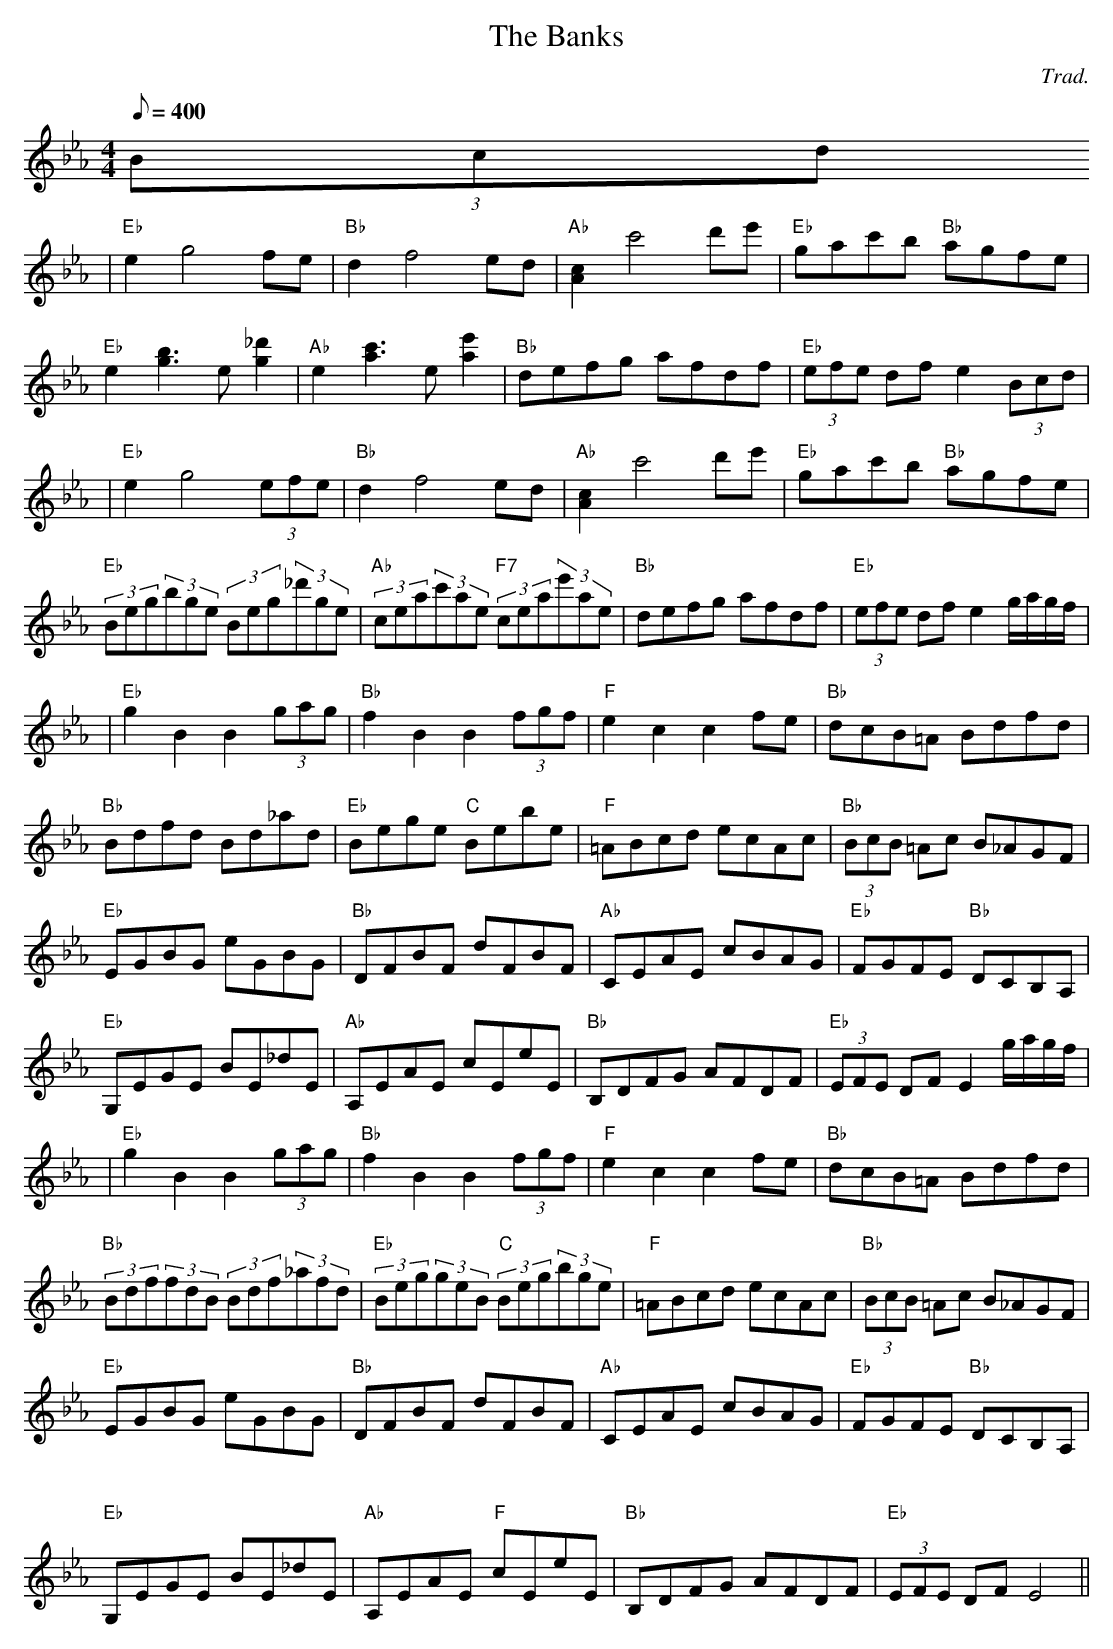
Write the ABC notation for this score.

X:1
T:The Banks
C:Trad.
M:4/4
Q:400
K:Eb
(3Bcd
|"Eb" e2 g4 fe|"Bb" d2 f4 ed|"Ab" [A2c2] c'4 d'e'|"Eb" gac'b "Bb" agfe|
"Eb" e2 [b3g3] e[g2_d'2]|"Ab" e2 [a3c'3] e [a2e'2]|"Bb" defg afdf|"Eb" (3efe df e2 (3Bcd|
|"Eb" e2 g4 (3efe|"Bb" d2 f4 ed|"Ab" [A2c2] c'4 d'e'|"Eb" gac'b "Bb" agfe|
"Eb" (3Beg(3bge (3Beg(3_d'ge|"Ab" (3cea(3c'ae "F7" (3cea(3e'ae|"Bb" defg afdf|"Eb" (3efe df e2 g/2a/2g/2f/2|
|"Eb" g2B2 B2(3gag|"Bb" f2B2 B2(3fgf|"F" e2c2 c2fe|"Bb" dcB=A Bdfd|
"Bb" Bdfd Bd_ad|"Eb" Bege "C" Bebe|"F" =ABcd ecAc|"Bb" (3BcB =Ac B_AGF|
"Eb" EGBG eGBG|"Bb" DFBF dFBF|"Ab" CEAE cBAG|"Eb" FGFE "Bb" DCB,A,|
"Eb" G,EGE BE_dE|"Ab" A,EAE cEeE|"Bb" B,DFG AFDF|"Eb" (3EFE DF E2 g/2a/2g/2f/2|
|"Eb" g2B2 B2(3gag|"Bb" f2B2 B2(3fgf|"F" e2c2 c2fe|"Bb" dcB=A Bdfd|
"Bb" (3Bdf(3fdB (3Bdf(3_afd|"Eb" (3Beg(3geB "C" (3Beg(3bge|"F" =ABcd ecAc|"Bb" (3BcB =Ac B_AGF|
"Eb" EGBG eGBG|"Bb" DFBF dFBF|"Ab" CEAE cBAG|"Eb" FGFE "Bb" DCB,A,|
"Eb" G,EGE BE_dE|"Ab" A,EAE "F" cEeE|"Bb" B,DFG AFDF|"Eb" (3EFE DF E4||
